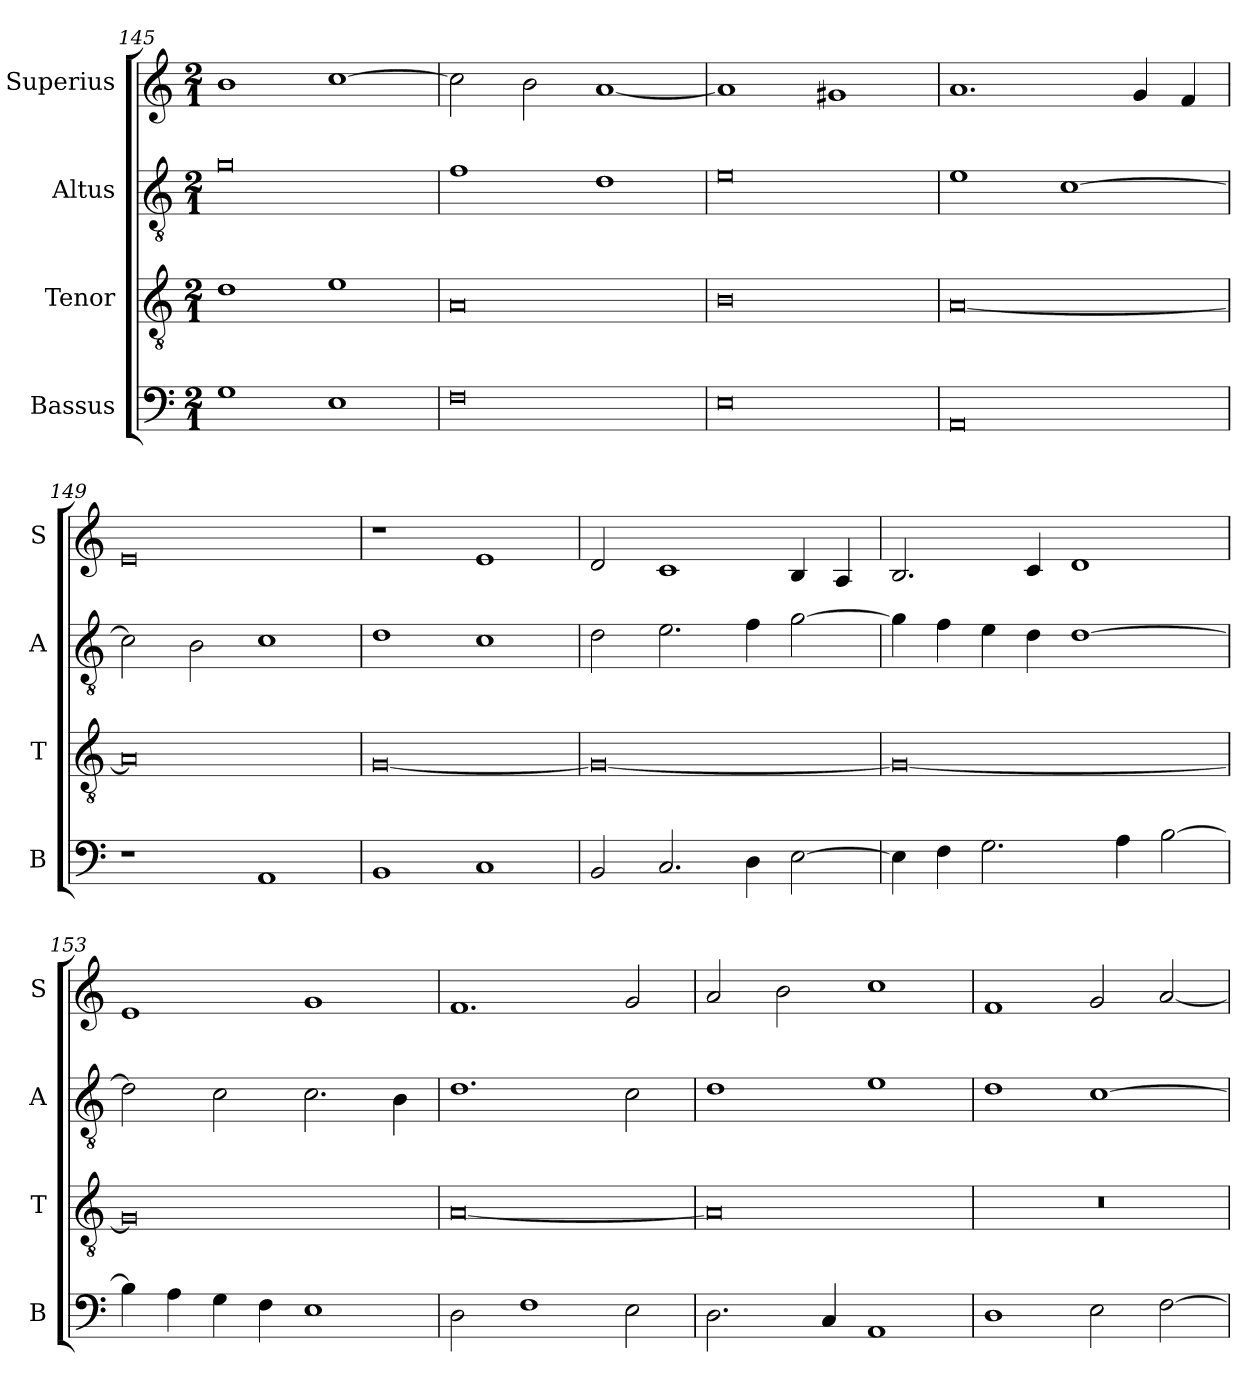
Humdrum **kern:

**kern	**kern	**kern	**kern
*part4	*part3	*part2	*part1
*staff4	*staff3	*staff2	*staff1
*I"Bassus	*I"Tenor	*I"Altus	*I"Superius
*I'B	*I'T	*I'A	*I'S
*clefF4	*clefGv2	*clefGv2	*clefG2
*k[]	*k[]	*k[]	*k[]
*M2/1	*M2/1	*M2/1	*M2/1
=145	=145	=145	=145
1G	1d	0g	1b
1E	1e	.	[1cc
=146	=146	=146	=146
0F	0A	1f	2cc\]
.	.	.	2b\
.	.	1d	[1a
=147	=147	=147	=147
0E	0B	0e	1a]
.	.	.	1g#X
=148	=148	=148	=148
0AA	[0A	1e	1.a
.	.	[1c	.
.	.	.	4g/
.	.	.	4f/
=149	=149	=149	=149
1r	0A]	2c\]	0e
.	.	2B\	.
1AA	.	1c	.
=150	=150	=150	=150
1BB	[0G	1d	1r
1C	.	1c	1e
=151	=151	=151	=151
2BB/	0G_	2d\	2d/
2.C/	.	2.e\	1c
4D\	.	4f\	.
[2E\	.	[2g\	4B/
.	.	.	4A/
=152	=152	=152	=152
4E\]	0G_	4g\]	2.B/
4F\	.	4f\	.
2.G\	.	4e\	.
.	.	4d\	4c/
.	.	[1d	1d
4A\	.	.	.
[2B\	.	.	.
=153	=153	=153	=153
4B\]	0G]	2d\]	1e
4A\	.	.	.
4G\	.	2c\	.
4F\	.	.	.
1E	.	2.c\	1g
.	.	4B\	.
=154	=154	=154	=154
2D\	[0A	1.d	1.f
1F	.	.	.
2E\	.	2c\	2g/
=155	=155	=155	=155
2.D\	0A]	1d	2a/
.	.	.	2b\
4C/	.	.	.
1AA	.	1e	1cc
=156	=156	=156	=156
1D	0r	1d	1f
2E\	.	[1c	2g/
[2F\	.	.	[2a/
=	=	=	=
*-	*-	*-	*-
